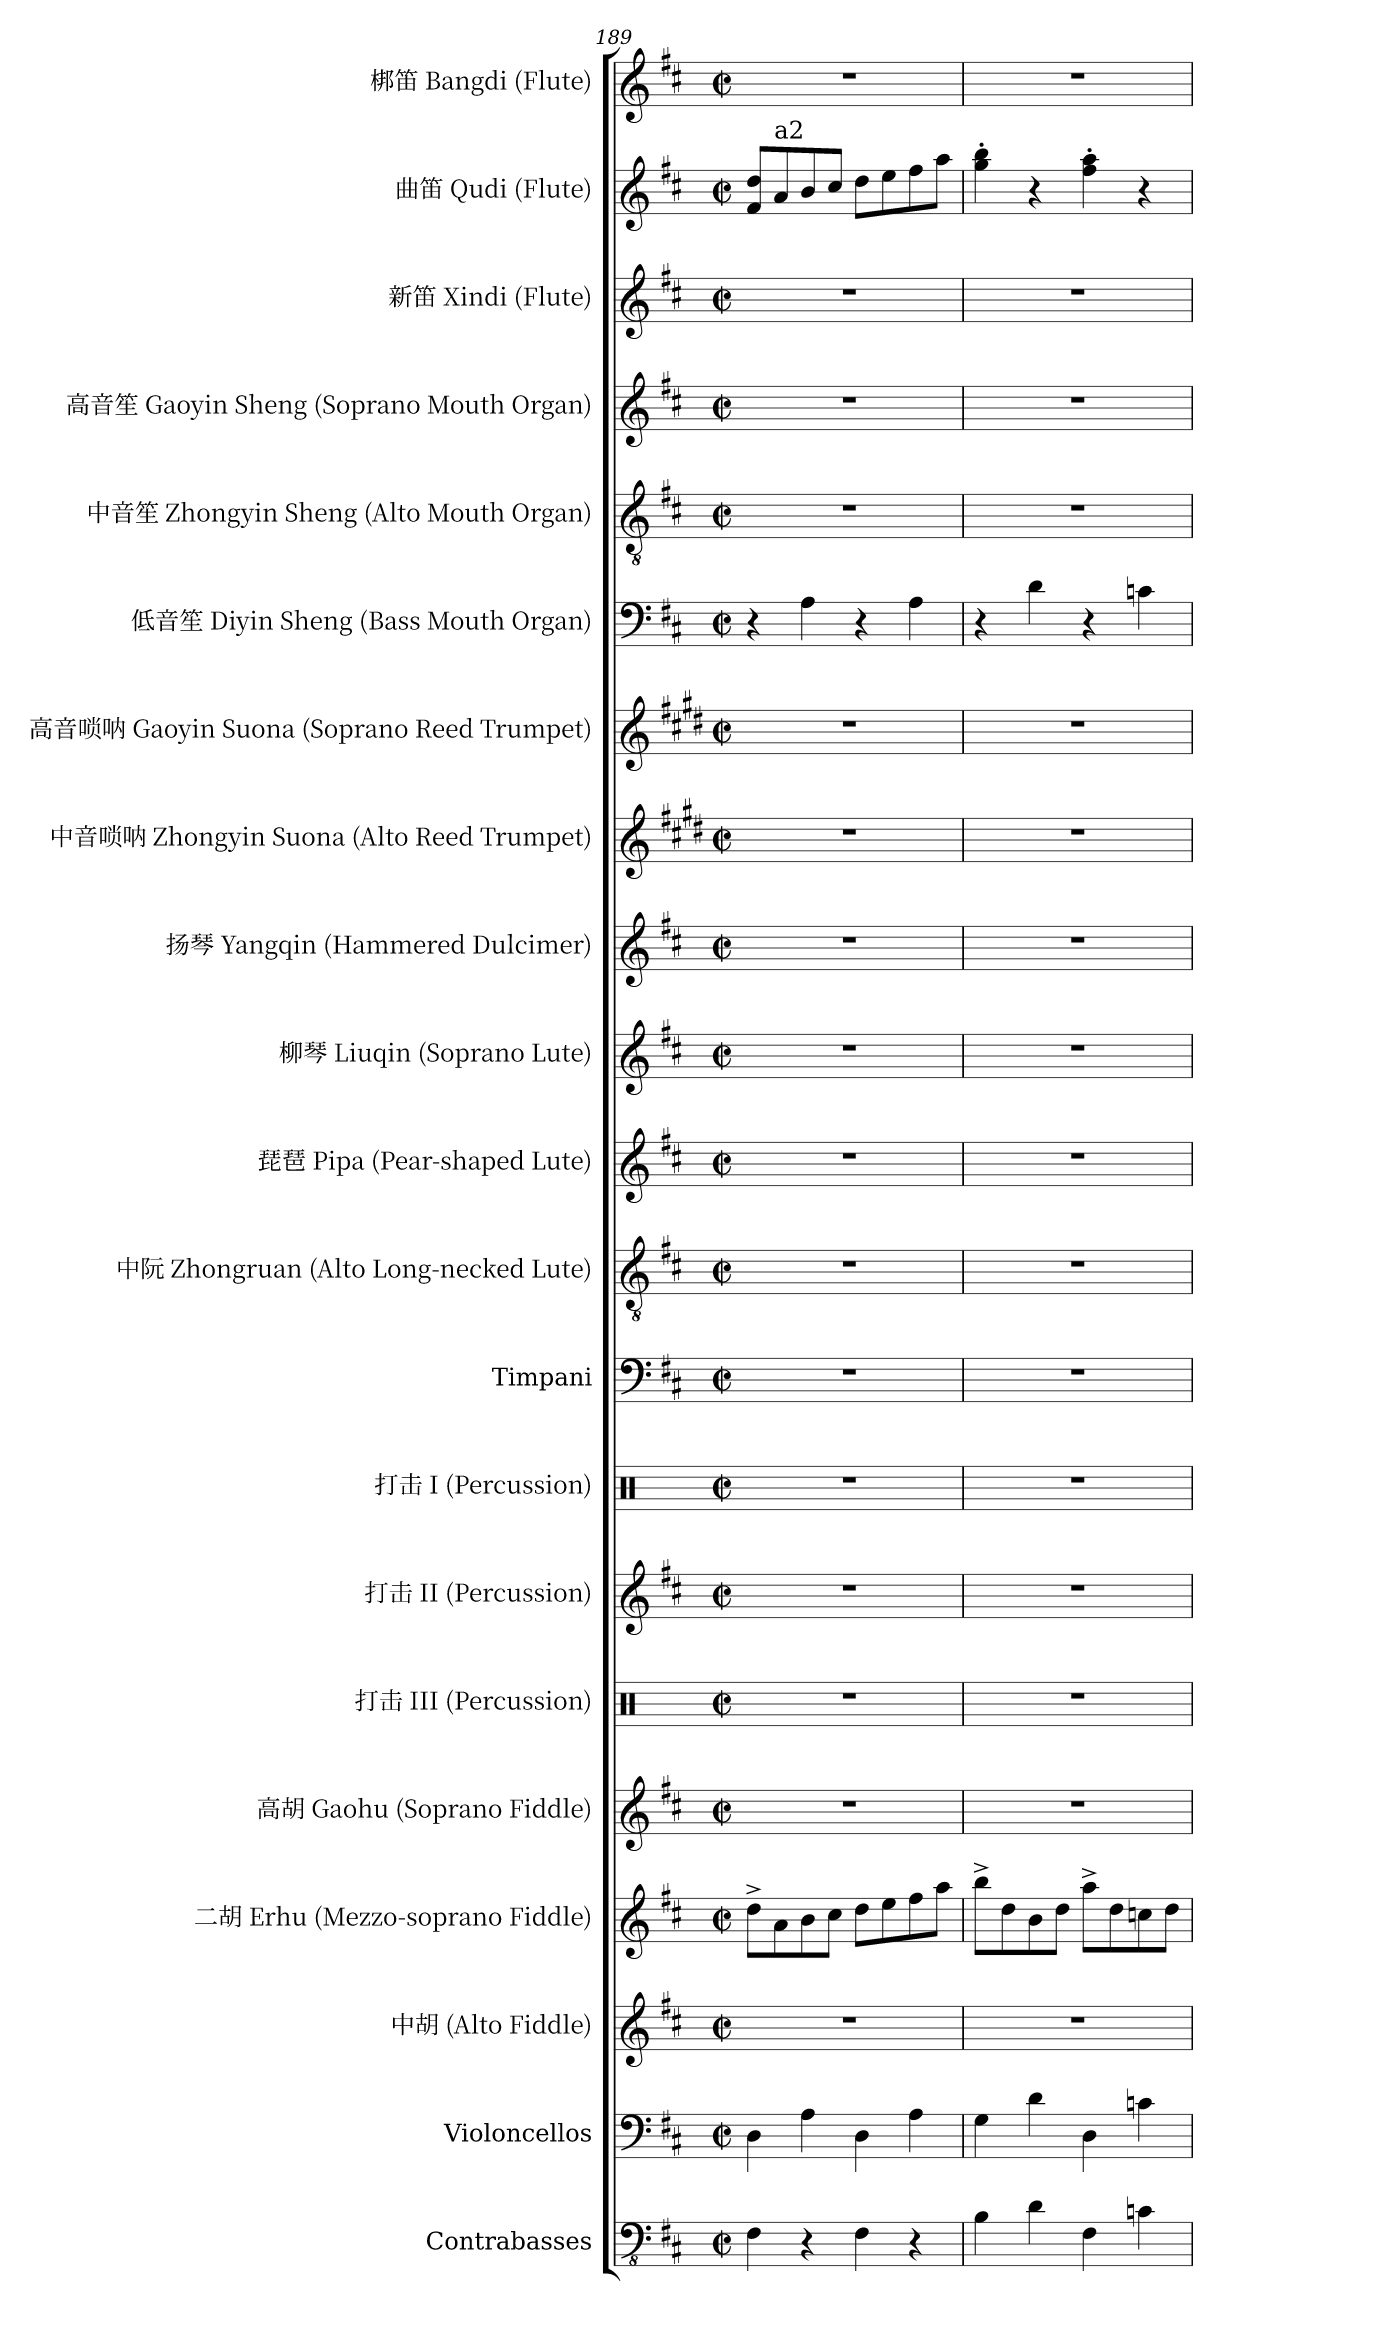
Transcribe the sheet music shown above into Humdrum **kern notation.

**kern	**kern	**kern	**kern	**kern	**kern	**kern	**kern	**kern	**kern	**kern	**kern	**kern	**kern	**kern	**kern	**kern	**kern	**kern	**kern	**kern
*part21	*part20	*part19	*part18	*part17	*part16	*part15	*part14	*part13	*part12	*part11	*part10	*part9	*part8	*part7	*part6	*part5	*part4	*part3	*part2	*part1
*staff21	*staff20	*staff19	*staff18	*staff17	*staff16	*staff15	*staff14	*staff13	*staff12	*staff11	*staff10	*staff9	*staff8	*staff7	*staff6	*staff5	*staff4	*staff3	*staff2	*staff1
*I"Contrabasses	*I"Violoncellos	*I"中胡 (Alto Fiddle)	*I"二胡 Erhu (Mezzo-soprano Fiddle)	*I"高胡 Gaohu (Soprano Fiddle)	*I"打击 III (Percussion)	*I"打击 II (Percussion)	*I"打击 I (Percussion)	*I"Timpani	*I"中阮 Zhongruan (Alto Long-necked Lute)	*I"琵琶 Pipa (Pear-shaped Lute)	*I"柳琴 Liuqin (Soprano Lute)	*I"扬琴 Yangqin  (Hammered Dulcimer)	*I"中音唢呐 Zhongyin Suona (Alto Reed Trumpet)	*I"高音唢呐 Gaoyin Suona (Soprano Reed Trumpet)	*I"低音笙 Diyin Sheng (Bass Mouth Organ)	*I"中音笙 Zhongyin Sheng (Alto Mouth Organ)	*I"高音笙 Gaoyin Sheng (Soprano Mouth Organ)	*I"新笛 Xindi (Flute)	*I"曲笛 Qudi (Flute)	*I"梆笛 Bangdi (Flute)
*I'Cbs.	*I'Vcs.	*	*	*	*I'打击 III	*I'打击 II	*I'打击 I	*I'Timp.	*	*	*	*	*	*	*	*	*	*	*	*
*clefFv4	*clefF4	*clefG2	*clefG2	*clefG2	*clefX	*clefG2	*clefX	*clefF4	*clefGv2	*clefG2	*clefG2	*clefG2	*clefG2	*clefG2	*clefF4	*clefGv2	*clefG2	*clefG2	*clefG2	*clefG2
*	*	*	*	*	*	*	*	*	*	*ITrd7c12	*	*	*ITrd1c2	*ITrd1c2	*	*	*	*	*	*
*k[f#c#]	*k[f#c#]	*k[f#c#]	*k[f#c#]	*k[f#c#]	*k[]	*k[f#c#]	*k[]	*k[f#c#]	*k[f#c#]	*k[f#c#]	*k[f#c#]	*k[f#c#]	*k[f#c#]	*k[f#c#]	*k[f#c#]	*k[f#c#]	*k[f#c#]	*k[f#c#]	*k[f#c#]	*k[f#c#]
*M2/2	*M2/2	*M2/2	*M2/2	*M2/2	*M2/2	*M2/2	*M2/2	*M2/2	*M2/2	*M2/2	*M2/2	*M2/2	*M2/2	*M2/2	*M2/2	*M2/2	*M2/2	*M2/2	*M2/2	*M2/2
*met(c|)	*met(c|)	*met(c|)	*met(c|)	*met(c|)	*met(c|)	*met(c|)	*met(c|)	*met(c|)	*met(c|)	*met(c|)	*met(c|)	*met(c|)	*met(c|)	*met(c|)	*met(c|)	*met(c|)	*met(c|)	*met(c|)	*met(c|)	*met(c|)
=189	=189	=189	=189	=189	=189	=189	=189	=189	=189	=189	=189	=189	=189	=189	=189	=189	=189	=189	=189	=189
4FF#\	4D\	1r	8dd^\L	1r	1r	1r	1r	1r	1r	1r	1r	1r	1r	1r	4r	1r	1r	1r	8f#/ 8dd/L	1r
!	!	!	!	!	!	!	!	!	!	!	!	!	!	!	!	!	!	!	!LO:TX:a:t=a2	!
.	.	.	8a\	.	.	.	.	.	.	.	.	.	.	.	.	.	.	.	8a/	.
4r	4A\	.	8b\	.	.	.	.	.	.	.	.	.	.	.	4A\	.	.	.	8b/	.
.	.	.	8cc#\J	.	.	.	.	.	.	.	.	.	.	.	.	.	.	.	8cc#/J	.
4FF#\	4D\	.	8dd\L	.	.	.	.	.	.	.	.	.	.	.	4r	.	.	.	8dd\L	.
.	.	.	8ee\	.	.	.	.	.	.	.	.	.	.	.	.	.	.	.	8ee\	.
4r	4A\	.	8ff#\	.	.	.	.	.	.	.	.	.	.	.	4A\	.	.	.	8ff#\	.
.	.	.	8aa\J	.	.	.	.	.	.	.	.	.	.	.	.	.	.	.	8aa\J	.
=190	=190	=190	=190	=190	=190	=190	=190	=190	=190	=190	=190	=190	=190	=190	=190	=190	=190	=190	=190	=190
4BB\	4G\	1r	8bb^\L	1r	1r	1r	1r	1r	1r	1r	1r	1r	1r	1r	4r	1r	1r	1r	4gg\' 4bb\'	1r
.	.	.	8dd\	.	.	.	.	.	.	.	.	.	.	.	.	.	.	.	.	.
4D\	4d\	.	8b\	.	.	.	.	.	.	.	.	.	.	.	4d\	.	.	.	4r	.
.	.	.	8dd\J	.	.	.	.	.	.	.	.	.	.	.	.	.	.	.	.	.
4FF#\	4D\	.	8aa^\L	.	.	.	.	.	.	.	.	.	.	.	4r	.	.	.	4ff#\' 4aa\'	.
.	.	.	8dd\	.	.	.	.	.	.	.	.	.	.	.	.	.	.	.	.	.
4Cn\	4cn\	.	8ccn\	.	.	.	.	.	.	.	.	.	.	.	4cn\	.	.	.	4r	.
.	.	.	8dd\J	.	.	.	.	.	.	.	.	.	.	.	.	.	.	.	.	.
=	=	=	=	=	=	=	=	=	=	=	=	=	=	=	=	=	=	=	=	=
*-	*-	*-	*-	*-	*-	*-	*-	*-	*-	*-	*-	*-	*-	*-	*-	*-	*-	*-	*-	*-
